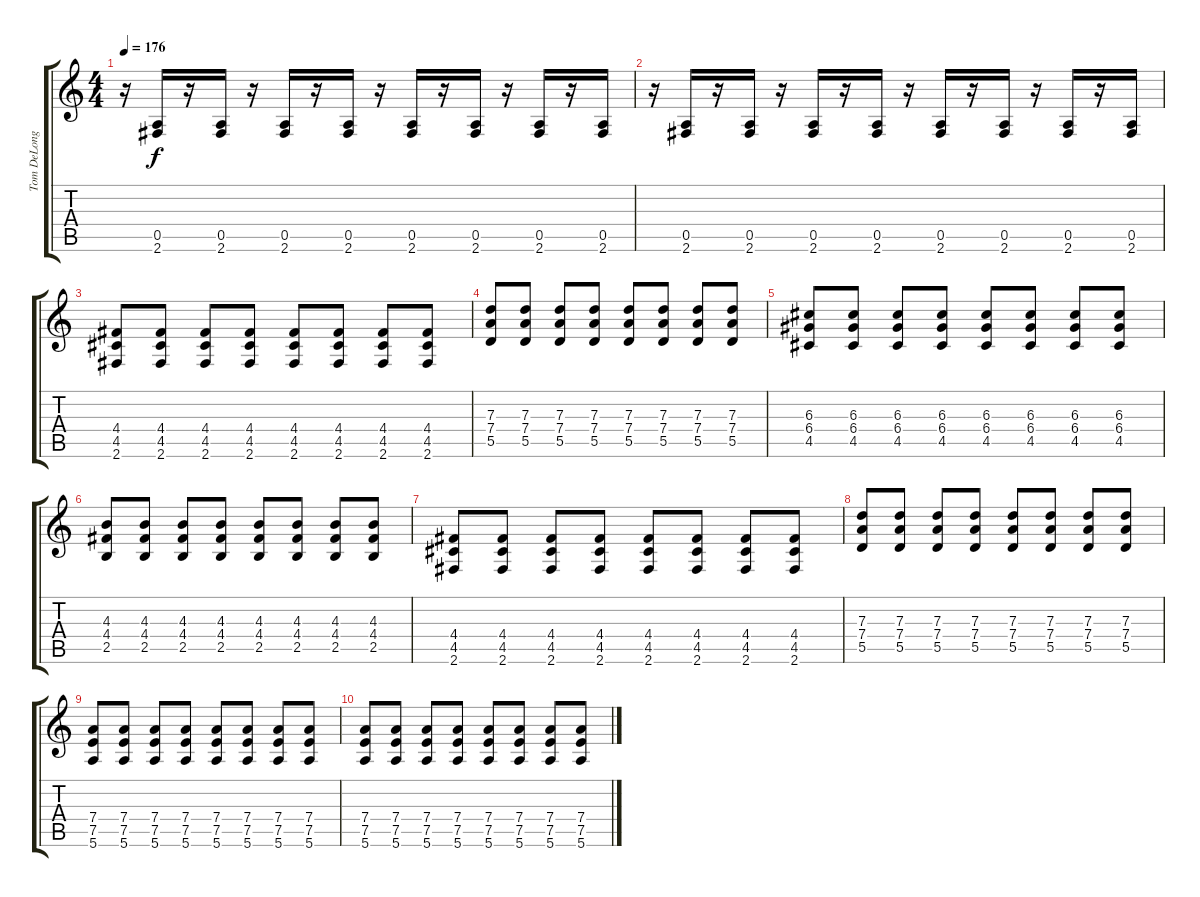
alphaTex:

\track ("Tom DeLonge - Guitar" "Tom DeLong") {instrument overdrivenguitar}
\staff {score tabs}
\tuning (E4 B3 G3 D3 A2 E2) {hide}
\ts (4 4)
\tempo 176
\clef g2
\ks c
r.16{dy f instrument overdrivenguitar} (0.5 2.6).16 r.16 (0.5 2.6).16 r.16 (0.5 2.6).16 r.16 (0.5 2.6).16 r.16 (0.5 2.6).16 r.16 (0.5 2.6).16 r.16 (0.5 2.6).16 r.16 (0.5 2.6).16 |
r.16 (0.5 2.6).16 r.16 (0.5 2.6).16 r.16 (0.5 2.6).16 r.16 (0.5 2.6).16 r.16 (0.5 2.6).16 r.16 (0.5 2.6).16 r.16 (0.5 2.6).16 r.16 (0.5 2.6).16 |
(4.4 4.5 2.6).8 (4.4 4.5 2.6).8 (4.4 4.5 2.6).8 (4.4 4.5 2.6).8 (4.4 4.5 2.6).8 (4.4 4.5 2.6).8 (4.4 4.5 2.6).8 (4.4 4.5 2.6).8 |
(7.3 7.4 5.5).8 (7.3 7.4 5.5).8 (7.3 7.4 5.5).8 (7.3 7.4 5.5).8 (7.3 7.4 5.5).8 (7.3 7.4 5.5).8 (7.3 7.4 5.5).8 (7.3 7.4 5.5).8 |
(6.3 6.4 4.5).8 (6.3 6.4 4.5).8 (6.3 6.4 4.5).8 (6.3 6.4 4.5).8 (6.3 6.4 4.5).8 (6.3 6.4 4.5).8 (6.3 6.4 4.5).8 (6.3 6.4 4.5).8 |
(4.3 4.4 2.5).8 (4.3 4.4 2.5).8 (4.3 4.4 2.5).8 (4.3 4.4 2.5).8 (4.3 4.4 2.5).8 (4.3 4.4 2.5).8 (4.3 4.4 2.5).8 (4.3 4.4 2.5).8 |
(4.4 4.5 2.6).8 (4.4 4.5 2.6).8 (4.4 4.5 2.6).8 (4.4 4.5 2.6).8 (4.4 4.5 2.6).8 (4.4 4.5 2.6).8 (4.4 4.5 2.6).8 (4.4 4.5 2.6).8 |
(7.3 7.4 5.5).8 (7.3 7.4 5.5).8 (7.3 7.4 5.5).8 (7.3 7.4 5.5).8 (7.3 7.4 5.5).8 (7.3 7.4 5.5).8 (7.3 7.4 5.5).8 (7.3 7.4 5.5).8 |
(7.4 7.5 5.6).8 (7.4 7.5 5.6).8 (7.4 7.5 5.6).8 (7.4 7.5 5.6).8 (7.4 7.5 5.6).8 (7.4 7.5 5.6).8 (7.4 7.5 5.6).8 (7.4 7.5 5.6).8 |
(7.4 7.5 5.6).8 (7.4 7.5 5.6).8 (7.4 7.5 5.6).8 (7.4 7.5 5.6).8 (7.4 7.5 5.6).8 (7.4 7.5 5.6).8 (7.4 7.5 5.6).8 (7.4 7.5 5.6).8
